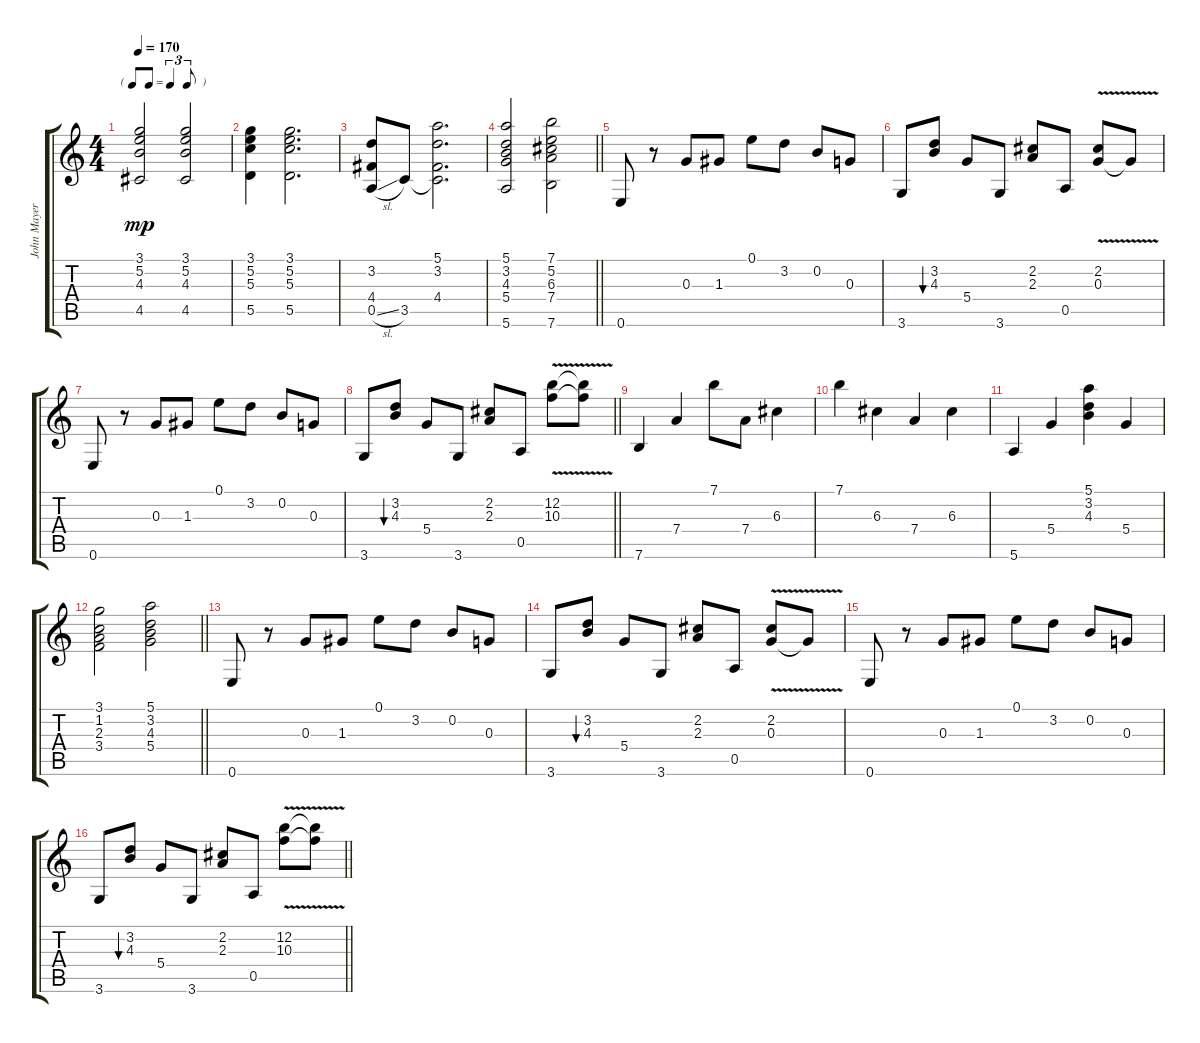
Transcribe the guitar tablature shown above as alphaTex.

\track ("John Mayer" "John Mayer") {instrument overdrivenguitar}
\staff {score tabs}
\tuning (E4 B3 G3 D3 A2 E2) {hide}
\ts (4 4)
\tf triplet8th
\tempo 170
\clef g2
\ks c
(3.1 5.2 4.3 4.5).2{dy mp} (3.1 5.2 4.3 4.5).2 |
(3.1 5.2 5.3 5.5).4 (3.1 5.2 5.3 5.5).2{d} |
(3.2 4.4 0.5{sl}).8 3.5.8 (5.1 3.2 4.4 3.5{t}).2{d} |
\barLineRight lightlight
(5.1 3.2 4.3 5.4 5.6).2 (7.1 5.2 6.3 7.4 7.6).2 |
0.6.8 r.8 0.3.8 1.3.8 0.1.8 3.2.8 0.2.8 0.3.8 |
3.6.8 (3.2 4.3).8{bu 480} 5.4.8 3.6.8 (2.2 2.3).8 0.5.8 (2.2 0.3{v}).8 0.3{t}.8 |
0.6.8 r.8 0.3.8 1.3.8 0.1.8 3.2.8 0.2.8 0.3.8 |
\barLineRight lightlight
3.6.8 (3.2 4.3).8{bu 480} 5.4.8 3.6.8 (2.2 2.3).8 0.5.8 (12.2 10.3{v}).8 (12.2{t} 10.3{t}).8 |
7.6.4 7.4.4 7.1.8 7.4.8 6.3.4 |
7.1.4 6.3.4 7.4.4 6.3.4 |
5.6.4 5.4.4 (5.1 3.2 4.3).4 5.4.4 |
\barLineRight lightlight
(3.1 1.2 2.3 3.4).2 (5.1 3.2 4.3 5.4).2 |
0.6.8 r.8 0.3.8 1.3.8 0.1.8 3.2.8 0.2.8 0.3.8 |
3.6.8 (3.2 4.3).8{bu 480} 5.4.8 3.6.8 (2.2 2.3).8 0.5.8 (2.2 0.3{v}).8 0.3{t}.8 |
0.6.8 r.8 0.3.8 1.3.8 0.1.8 3.2.8 0.2.8 0.3.8 |
\barLineRight lightlight
3.6.8 (3.2 4.3).8{bu 480} 5.4.8 3.6.8 (2.2 2.3).8 0.5.8 (12.2 10.3{v}).8 (12.2{t} 10.3{t}).8
